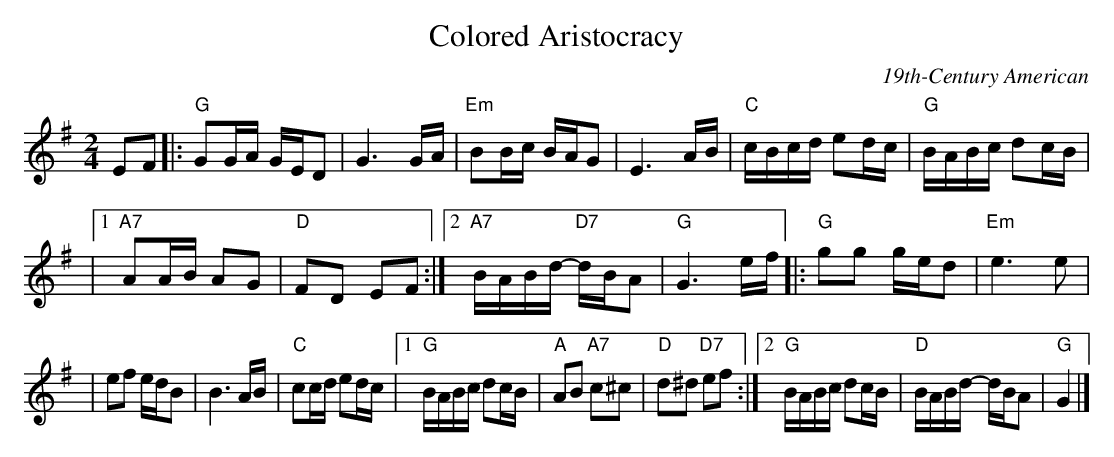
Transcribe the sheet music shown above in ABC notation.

X:1
T: Colored Aristocracy
O: 19th-Century American
M: 2/4
L: 1/16
K: G
E2F2 \
|:"G"G2GA GED2 | G6 GA \
| "Em"B2Bc BAG2 | E6 AB \
| "C"cBcd e2dc | "G"BABc d2cB |
|1 "A7"A2AB A2G2 | "D"F2D2 E2F2 \
:|2 "A7"BABd- "D7"dBA2 | "G"G6 ef \
|:"G"g2g2 ged2 | "Em"e6 e2 |
| e2f2 edB2 | B6 AB | "C"c2cd e2dc \
|1 "G"BABc d2cB | "A"A2B2 "A7"c2^c2 | "D"d2^d2 "D7"e2f2 \
:|2 "G"BABc d2cB | "D"BABd- dBA2 | "G"G4 |]
